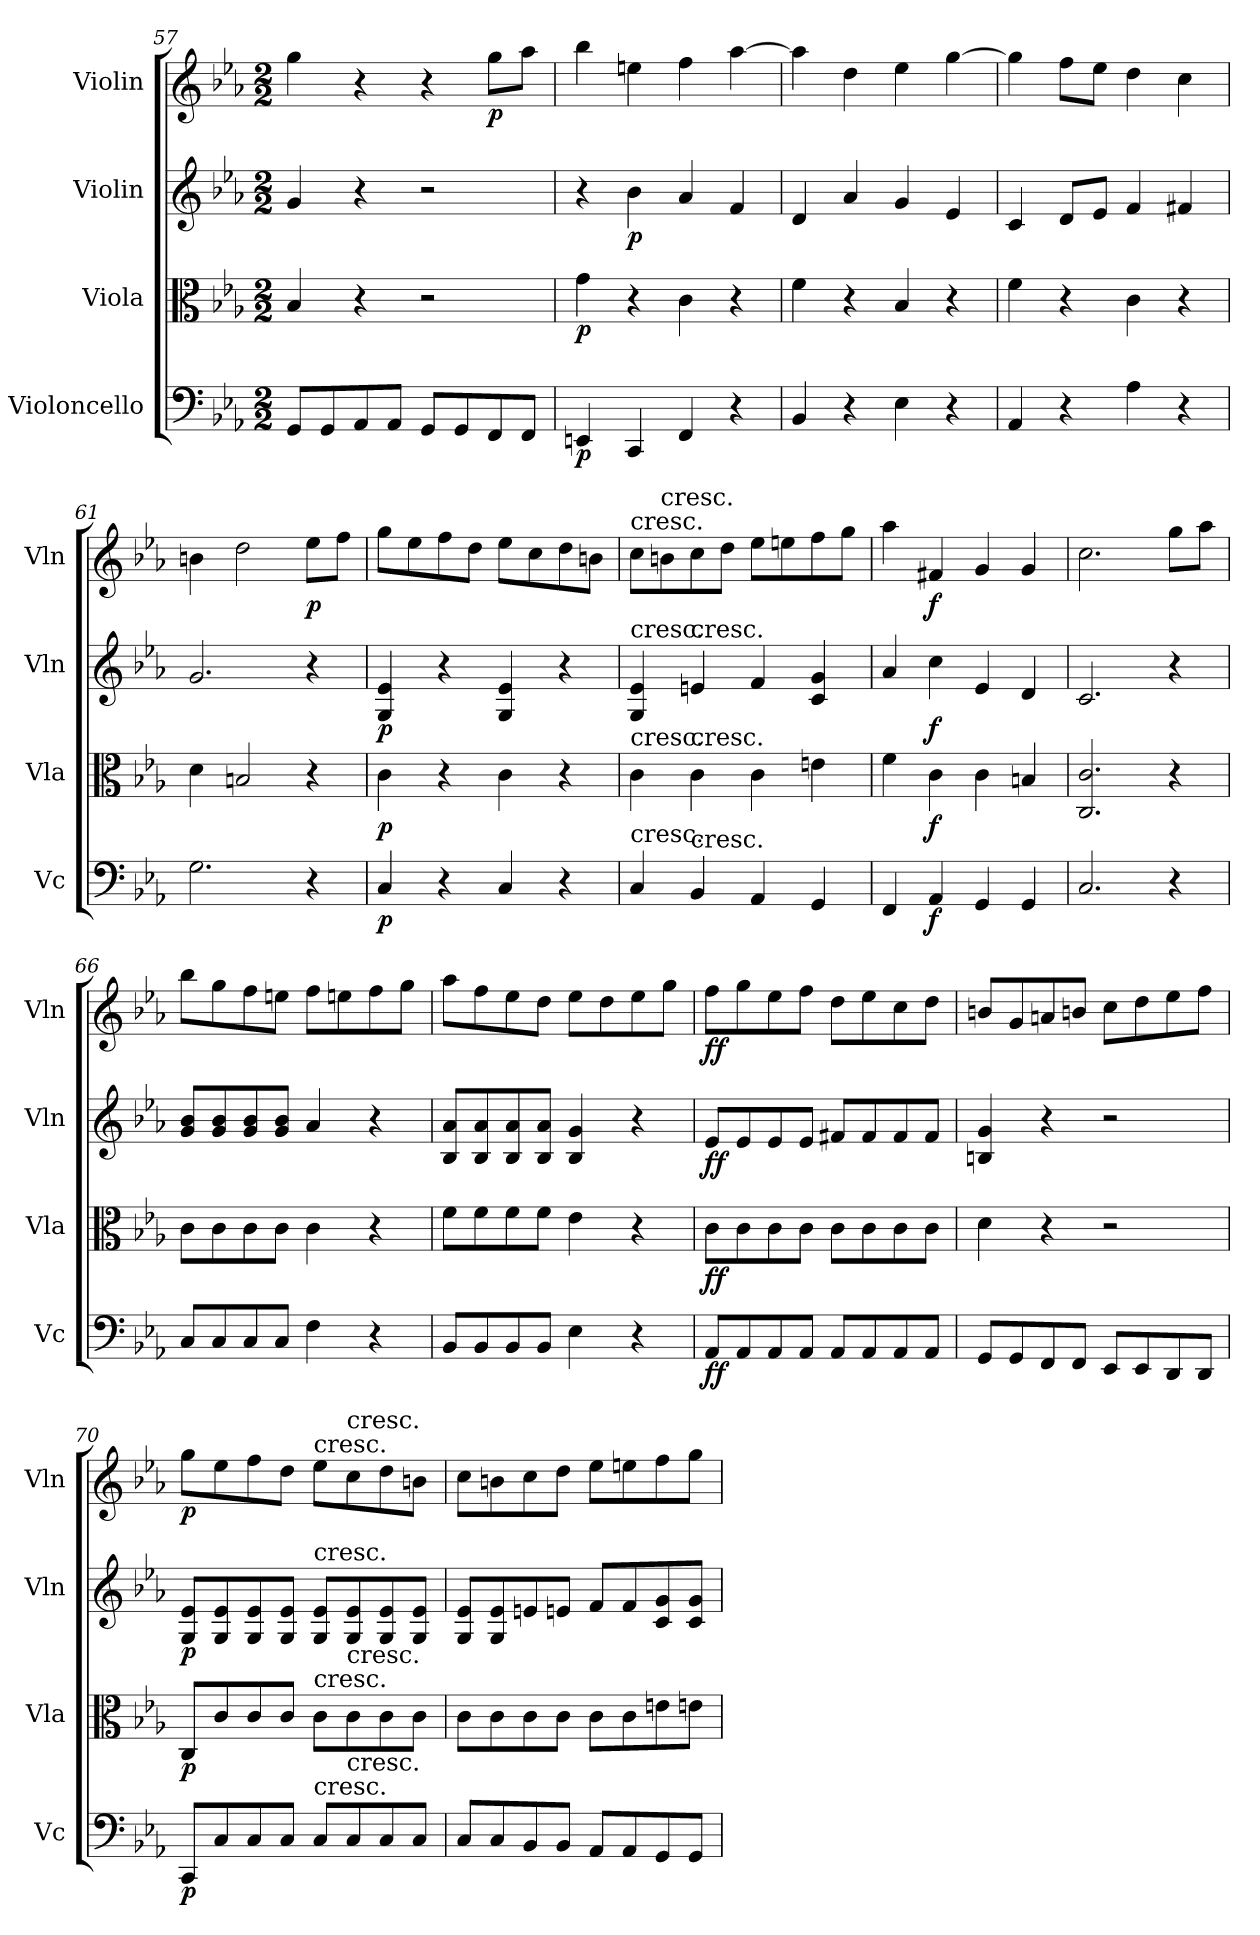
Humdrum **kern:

**kern	**dynam	**kern	**dynam	**kern	**dynam	**kern	**dynam
*part4	*part4	*part3	*part3	*part2	*part2	*part1	*part1
*staff4	*staff4	*staff3	*staff3	*staff2	*staff2	*staff1	*staff1
*I"Violoncello	*	*I"Viola	*	*I"Violin	*	*I"Violin	*
*I'Vc	*	*I'Vla	*	*I'Vln	*	*I'Vln	*
*clefF4	*	*clefC3	*	*clefG2	*	*clefG2	*
*k[b-e-a-]	*	*k[b-e-a-]	*	*k[b-e-a-]	*	*k[b-e-a-]	*
*M2/2	*	*M2/2	*	*M2/2	*	*M2/2	*
=57	=57	=57	=57	=57	=57	=57	=57
8GG/L	.	4B-/	.	4g/	.	4gg\	.
8GG/	.	.	.	.	.	.	.
8AA-/	.	4r	.	4r	.	4r	.
8AA-/J	.	.	.	.	.	.	.
8GG/L	.	2r	.	2r	.	4r	.
8GG/	.	.	.	.	.	.	.
8FF/	.	.	.	.	.	8gg\L	p
8FF/J	.	.	.	.	.	8aa-\J	.
=58	=58	=58	=58	=58	=58	=58	=58
4EEn/	p	4g\	p	4r	.	4bb-\	.
4CC/	.	4r	.	4b-\	p	4een\	.
4FF/	.	4c\	.	4a-/	.	4ff\	.
4r	.	4r	.	4f/	.	[4aa-\	.
=59	=59	=59	=59	=59	=59	=59	=59
4BB-/	.	4f\	.	4d/	.	4aa-\]	.
4r	.	4r	.	4a-/	.	4dd\	.
4E-\	.	4B-/	.	4g/	.	4ee-\	.
4r	.	4r	.	4e-/	.	[4gg\	.
=60	=60	=60	=60	=60	=60	=60	=60
4AA-/	.	4f\	.	4c/	.	4gg\]	.
4r	.	4r	.	8d/L	.	8ff\L	.
.	.	.	.	8e-/J	.	8ee-\J	.
4A-\	.	4c\	.	4f/	.	4dd\	.
4r	.	4r	.	4f#X/	.	4cc\	.
=61	=61	=61	=61	=61	=61	=61	=61
2.G\	.	4d\	.	2.g/	.	4bn\	.
.	.	2Bn/	.	.	.	2dd\	.
4r	.	4r	.	4r	.	8ee-\L	p
.	.	.	.	.	.	8ff\J	.
=62	=62	=62	=62	=62	=62	=62	=62
4C/	p	4c\	p	4G/ 4e-/	p	8gg\L	.
.	.	.	.	.	.	8ee-\	.
4r	.	4r	.	4r	.	8ff\	.
.	.	.	.	.	.	8dd\J	.
4C/	.	4c\	.	4G/ 4e-/	.	8ee-\L	.
.	.	.	.	.	.	8cc\	.
4r	.	4r	.	4r	.	8dd\	.
.	.	.	.	.	.	8bn\J	.
=63	=63	=63	=63	=63	=63	=63	=63
!	!	!	!	!	!	!LO:TX:t=cresc.	!
!	!	!	!	!LO:TX:t=cresc.	!	!	!
!	!	!LO:TX:t=cresc.	!	!	!	!	!
!LO:TX:t=cresc.	!	!	!	!	!	!	!
4C/	.	4c\	.	4G/ 4e-/	.	8cc\L	.
!	!	!	!	!	!	!LO:TX:t=cresc.	!
.	.	.	.	.	.	8bn\	.
!	!	!	!	!LO:TX:t=cresc.	!	!	!
!	!	!LO:TX:t=cresc.	!	!	!	!	!
!LO:TX:t=cresc.	!	!	!	!	!	!	!
4BB-/	.	4c\	.	4en/	.	8cc\	.
.	.	.	.	.	.	8dd\J	.
4AA-/	.	4c\	.	4f/	.	8ee-\L	.
.	.	.	.	.	.	8een\	.
4GG/	.	4en\	.	4c/ 4g/	.	8ff\	.
.	.	.	.	.	.	8gg\J	.
=64	=64	=64	=64	=64	=64	=64	=64
4FF/	.	4f\	.	4a-/	.	4aa-\	.
4AA-/	f	4c\	f	4cc\	f	4f#X/	f
4GG/	.	4c\	.	4e-/	.	4g/	.
4GG/	.	4Bn/	.	4d/	.	4g/	.
=65	=65	=65	=65	=65	=65	=65	=65
2.C/	.	2.C/ 2.c/	.	2.c/	.	2.cc\	.
4r	.	4r	.	4r	.	8gg\L	.
.	.	.	.	.	.	8aa-\J	.
=66	=66	=66	=66	=66	=66	=66	=66
8C/L	.	8c\L	.	8g/ 8b-/L	.	8bb-\L	.
8C/	.	8c\	.	8g/ 8b-/	.	8gg\	.
8C/	.	8c\	.	8g/ 8b-/	.	8ff\	.
8C/J	.	8c\J	.	8g/ 8b-/J	.	8een\J	.
4F\	.	4c\	.	4a-/	.	8ff\L	.
.	.	.	.	.	.	8een\	.
4r	.	4r	.	4r	.	8ff\	.
.	.	.	.	.	.	8gg\J	.
=67	=67	=67	=67	=67	=67	=67	=67
8BB-/L	.	8f\L	.	8B-/ 8a-/L	.	8aa-\L	.
8BB-/	.	8f\	.	8B-/ 8a-/	.	8ff\	.
8BB-/	.	8f\	.	8B-/ 8a-/	.	8ee-\	.
8BB-/J	.	8f\J	.	8B-/ 8a-/J	.	8dd\J	.
4E-\	.	4e-\	.	4B-/ 4g/	.	8ee-\L	.
.	.	.	.	.	.	8dd\	.
4r	.	4r	.	4r	.	8ee-\	.
.	.	.	.	.	.	8gg\J	.
=68	=68	=68	=68	=68	=68	=68	=68
8AA-/L	ff	8c\L	ff	8e-/L	ff	8ff\L	ff
8AA-/	.	8c\	.	8e-/	.	8gg\	.
8AA-/	.	8c\	.	8e-/	.	8ee-\	.
8AA-/J	.	8c\J	.	8e-/J	.	8ff\J	.
8AA-/L	.	8c\L	.	8f#X/L	.	8dd\L	.
8AA-/	.	8c\	.	8f#/	.	8ee-\	.
8AA-/	.	8c\	.	8f#/	.	8cc\	.
8AA-/J	.	8c\J	.	8f#/J	.	8dd\J	.
=69	=69	=69	=69	=69	=69	=69	=69
8GG/L	.	4d\	.	4Bn/ 4g/	.	8bn/L	.
8GG/	.	.	.	.	.	8g/	.
8FF/	.	4r	.	4r	.	8an/	.
8FF/J	.	.	.	.	.	8bn/J	.
8EE-/L	.	2r	.	2r	.	8cc\L	.
8EE-/	.	.	.	.	.	8dd\	.
8DD/	.	.	.	.	.	8ee-\	.
8DD/J	.	.	.	.	.	8ff\J	.
=70	=70	=70	=70	=70	=70	=70	=70
8CC/L	p	8C/L	p	8G/ 8e-/L	p	8gg\L	p
8C/	.	8c/	.	8G/ 8e-/	.	8ee-\	.
8C/	.	8c/	.	8G/ 8e-/	.	8ff\	.
8C/J	.	8c/J	.	8G/ 8e-/J	.	8dd\J	.
!	!	!	!	!	!	!LO:TX:t=cresc.	!
!	!	!	!	!LO:TX:t=cresc.	!	!	!
!	!	!LO:TX:t=cresc.	!	!	!	!	!
!LO:TX:t=cresc.	!	!	!	!	!	!	!
8C/L	.	8c\L	.	8G/ 8e-/L	.	8ee-\L	.
!	!	!	!	!	!	!LO:TX:t=cresc.	!
!	!	!LO:TX:t=cresc.	!	!	!	!	!
!LO:TX:t=cresc.	!	!	!	!	!	!	!
8C/	.	8c\	.	8G/ 8e-/	.	8cc\	.
8C/	.	8c\	.	8G/ 8e-/	.	8dd\	.
8C/J	.	8c\J	.	8G/ 8e-/J	.	8bn\J	.
=71	=71	=71	=71	=71	=71	=71	=71
8C/L	.	8c\L	.	8G/ 8e-/L	.	8cc\L	.
8C/	.	8c\	.	8G/ 8e-/	.	8bn\	.
8BB-/	.	8c\	.	8en/	.	8cc\	.
8BB-/J	.	8c\J	.	8en/J	.	8dd\J	.
8AA-/L	.	8c\L	.	8f/L	.	8ee-\L	.
8AA-/	.	8c\	.	8f/	.	8een\	.
8GG/	.	8en\	.	8c/ 8g/	.	8ff\	.
8GG/J	.	8en\J	.	8c/ 8g/J	.	8gg\J	.
=	=	=	=	=	=	=	=
*-	*-	*-	*-	*-	*-	*-	*-
